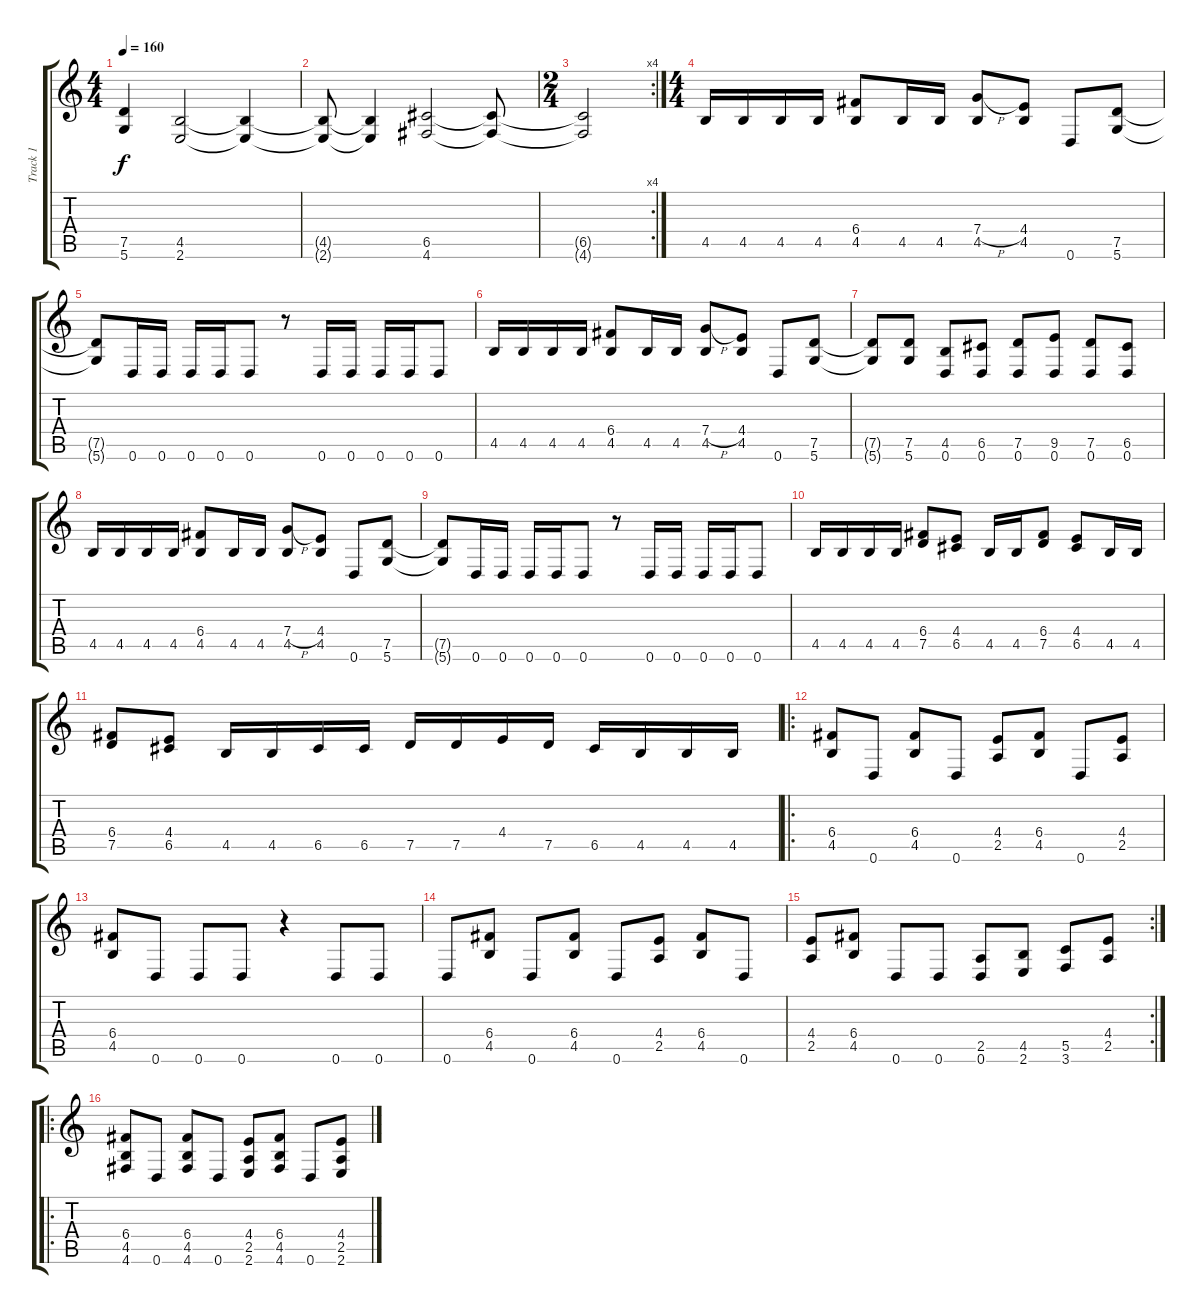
\track ("Track 1" "Track 1") {instrument distortionguitar}
\staff {score tabs}
\tuning (D4 A3 F3 C3 G2 D2) {hide}
\ts (4 4)
\tempo 160
\clef g2
\ks c
(7.5{t} 5.6{t}).4{dy f} (4.5 2.6).2 (4.5{t} 2.6{t}).4 |
(4.5{t} 2.6{t}).8 (4.5{t} 2.6{t}).4 (6.5 4.6).2 (6.5{t} 4.6{t}).8 |
\rc 4
\ts (2 4)
(6.5{t} 4.6{t}).2 |
\ts (4 4)
4.5.16 4.5.16 4.5.16 4.5.16 (6.4 4.5).8 4.5.16 4.5.16 (7.4{h} 4.5).8 (4.4 4.5).8 0.6.8 (7.5 5.6).8 |
(7.5{t} 5.6{t}).8 0.6.16 0.6.16 0.6.16 0.6.16 0.6.8 r.8 0.6.16 0.6.16 0.6.16 0.6.16 0.6.8 |
4.5.16 4.5.16 4.5.16 4.5.16 (6.4 4.5).8 4.5.16 4.5.16 (7.4{h} 4.5).8 (4.4 4.5).8 0.6.8 (7.5 5.6).8 |
(7.5{t} 5.6{t}).8 (7.5 5.6).8 (4.5 0.6).8 (6.5 0.6).8 (7.5 0.6).8 (9.5 0.6).8 (7.5 0.6).8 (6.5 0.6).8 |
4.5.16 4.5.16 4.5.16 4.5.16 (6.4 4.5).8 4.5.16 4.5.16 (7.4{h} 4.5).8 (4.4 4.5).8 0.6.8 (7.5 5.6).8 |
(7.5{t} 5.6{t}).8 0.6.16 0.6.16 0.6.16 0.6.16 0.6.8 r.8 0.6.16 0.6.16 0.6.16 0.6.16 0.6.8 |
4.5.16 4.5.16 4.5.16 4.5.16 (6.4 7.5).8 (4.4 6.5).8 4.5.16 4.5.16 (6.4 7.5).8 (4.4 6.5).8 4.5.16 4.5.16 |
(6.4 7.5).8 (4.4 6.5).8 4.5.16 4.5.16 6.5.16 6.5.16 7.5.16 7.5.16 4.4.16 7.5.16 6.5.16 4.5.16 4.5.16 4.5.16 |
\ro
(6.4 4.5).8 0.6.8 (6.4 4.5).8 0.6.8 (4.4 2.5).8 (6.4 4.5).8 0.6.8 (4.4 2.5).8 |
(6.4 4.5).8 0.6.8 0.6.8 0.6.8 r.4 0.6.8 0.6.8 |
0.6.8 (6.4 4.5).8 0.6.8 (6.4 4.5).8 0.6.8 (4.4 2.5).8 (6.4 4.5).8 0.6.8 |
\rc 2
(4.4 2.5).8 (6.4 4.5).8 0.6.8 0.6.8 (2.5 0.6).8 (4.5 2.6).8 (5.5 3.6).8 (4.4 2.5).8 |
\ro
(6.4 4.5 4.6).8 0.6.8 (6.4 4.5 4.6).8 0.6.8 (4.4 2.5 2.6).8 (6.4 4.5 4.6).8 0.6.8 (4.4 2.5 2.6).8
